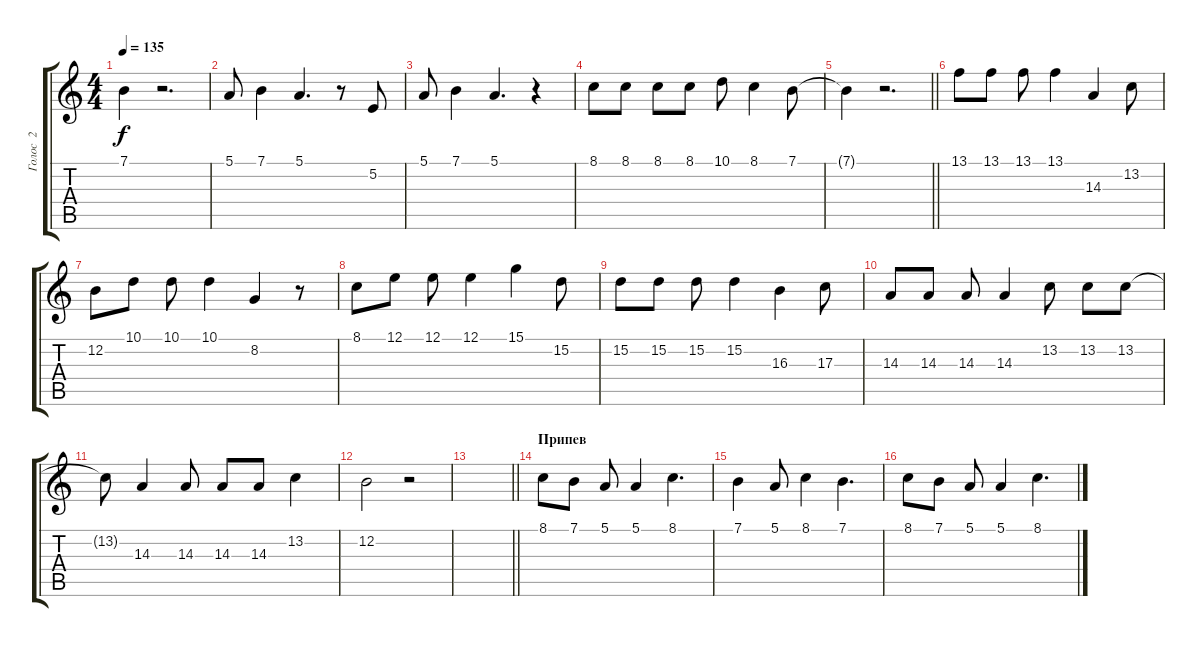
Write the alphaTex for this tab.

\track ("Голос  2" "Голос  2") {instrument fx5brightness}
\staff {score tabs}
\tuning (E4 B3 G3 D3 A2 E2) {hide}
\ts (4 4)
\tempo 135
\clef g2
\ks c
7.1{t}.4{dy f} r.2{d} |
5.1.8 7.1.4 5.1.4{d} r.8 5.2.8 |
5.1.8 7.1.4 5.1.4{d} r.4 |
8.1.8 8.1.8 8.1.8 8.1.8 10.1.8 8.1.4 7.1.8 |
\barLineRight lightlight
7.1{t}.4 r.2{d} |
\section ("" "")
13.1.8 13.1.8 13.1.8 13.1.4 14.3.4 13.2.8 |
12.2.8 10.1.8 10.1.8 10.1.4 8.2.4 r.8 |
8.1.8 12.1.8 12.1.8 12.1.4 15.1.4 15.2.8 |
15.2.8 15.2.8 15.2.8 15.2.4 16.3.4 17.3.8 |
14.3.8 14.3.8 14.3.8 14.3.4 13.2.8 13.2.8 13.2.8 |
13.2{t}.8 14.3.4 14.3.8 14.3.8 14.3.8 13.2.4 |
12.2.2 r.2 |
\barLineRight lightlight
|
\section ("" "Припев")
8.1.8 7.1.8 5.1.8 5.1.4 8.1.4{d} |
7.1.4 5.1.8 8.1.4 7.1.4{d} |
8.1.8 7.1.8 5.1.8 5.1.4 8.1.4{d}
